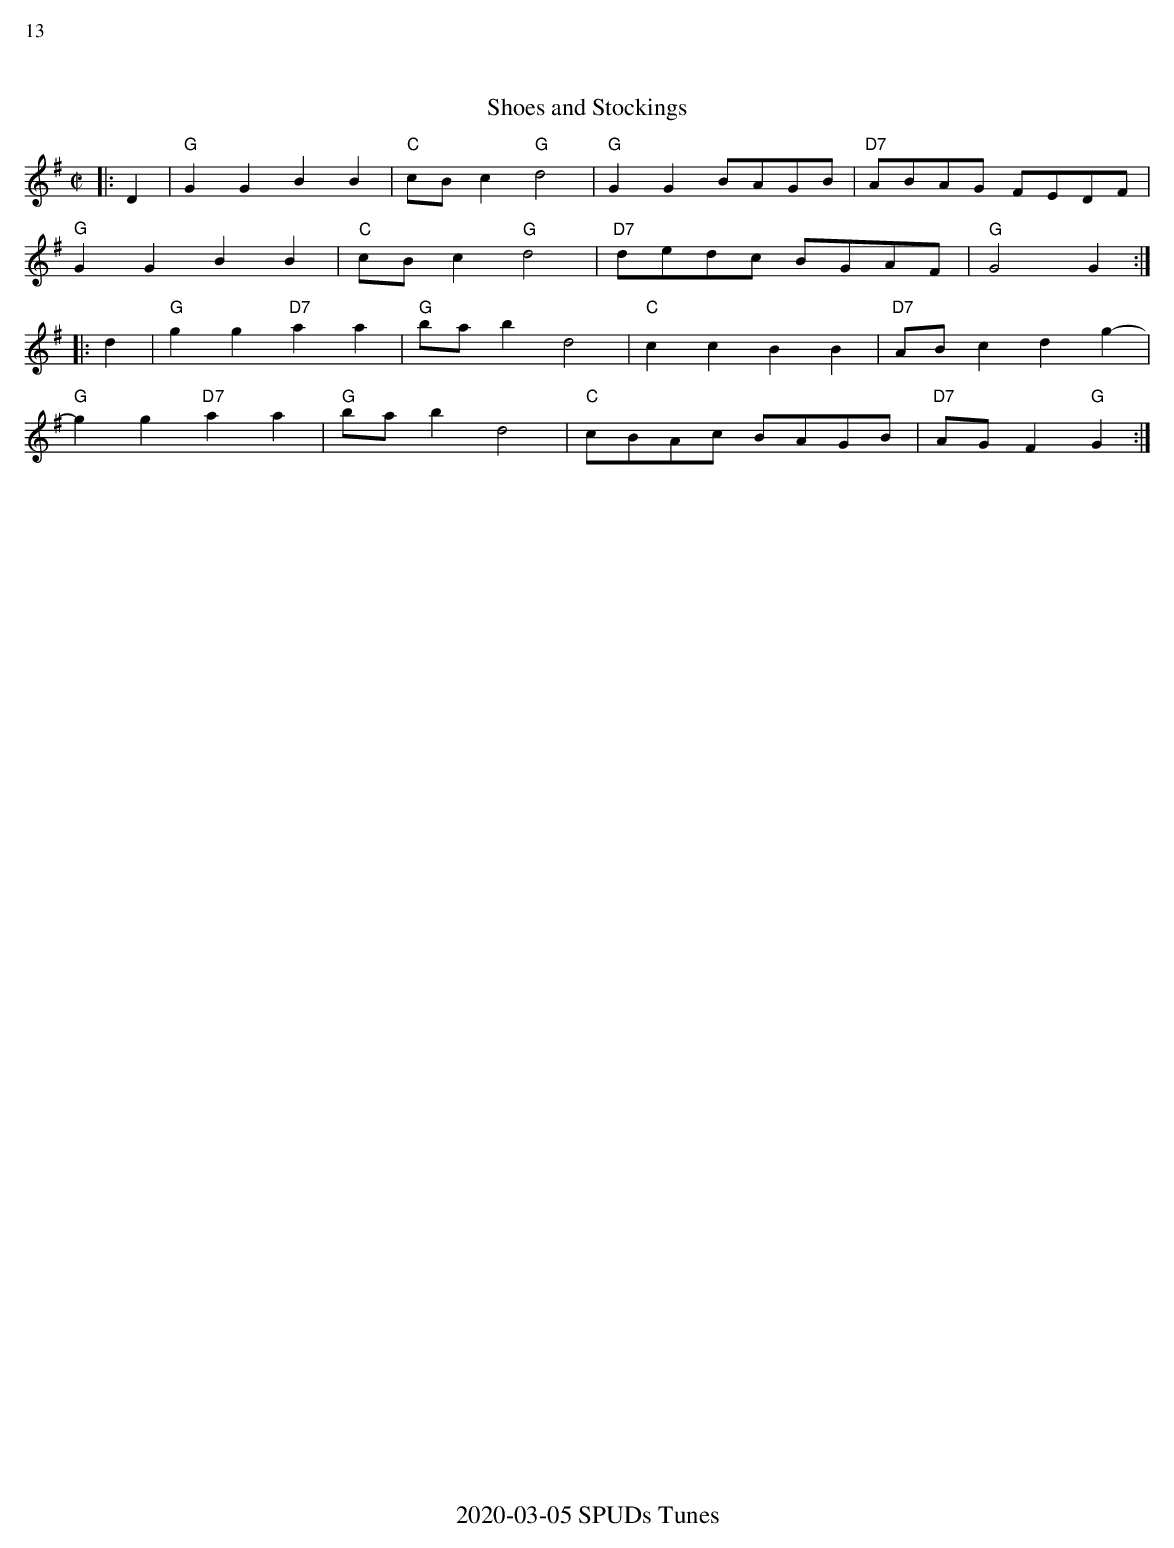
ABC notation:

X:1
%%text 13
T:Shoes and Stockings
M:C|
L:1/8
K:G
|:D2| "G"G2G2 B2B2 | "C"cBc2 "G"d4 | "G"G2G2 BAGB | "D7"ABAG FEDF |
"G"G2G2 B2B2 | "C"cBc2 "G"d4 | "D7"dedc BGAF | "G"G4 G2 :|
|:d2 | "G"g2g2 "D7"a2a2 | "G"bab2 d4 | "C"c2c2 B2B2 | "D7"ABc2 d2g2- |
"G"g2g2 "D7"a2a2 | "G"bab2 d4 | "C"cBAc BAGB | "D7"AGF2 "G"G2 :|
